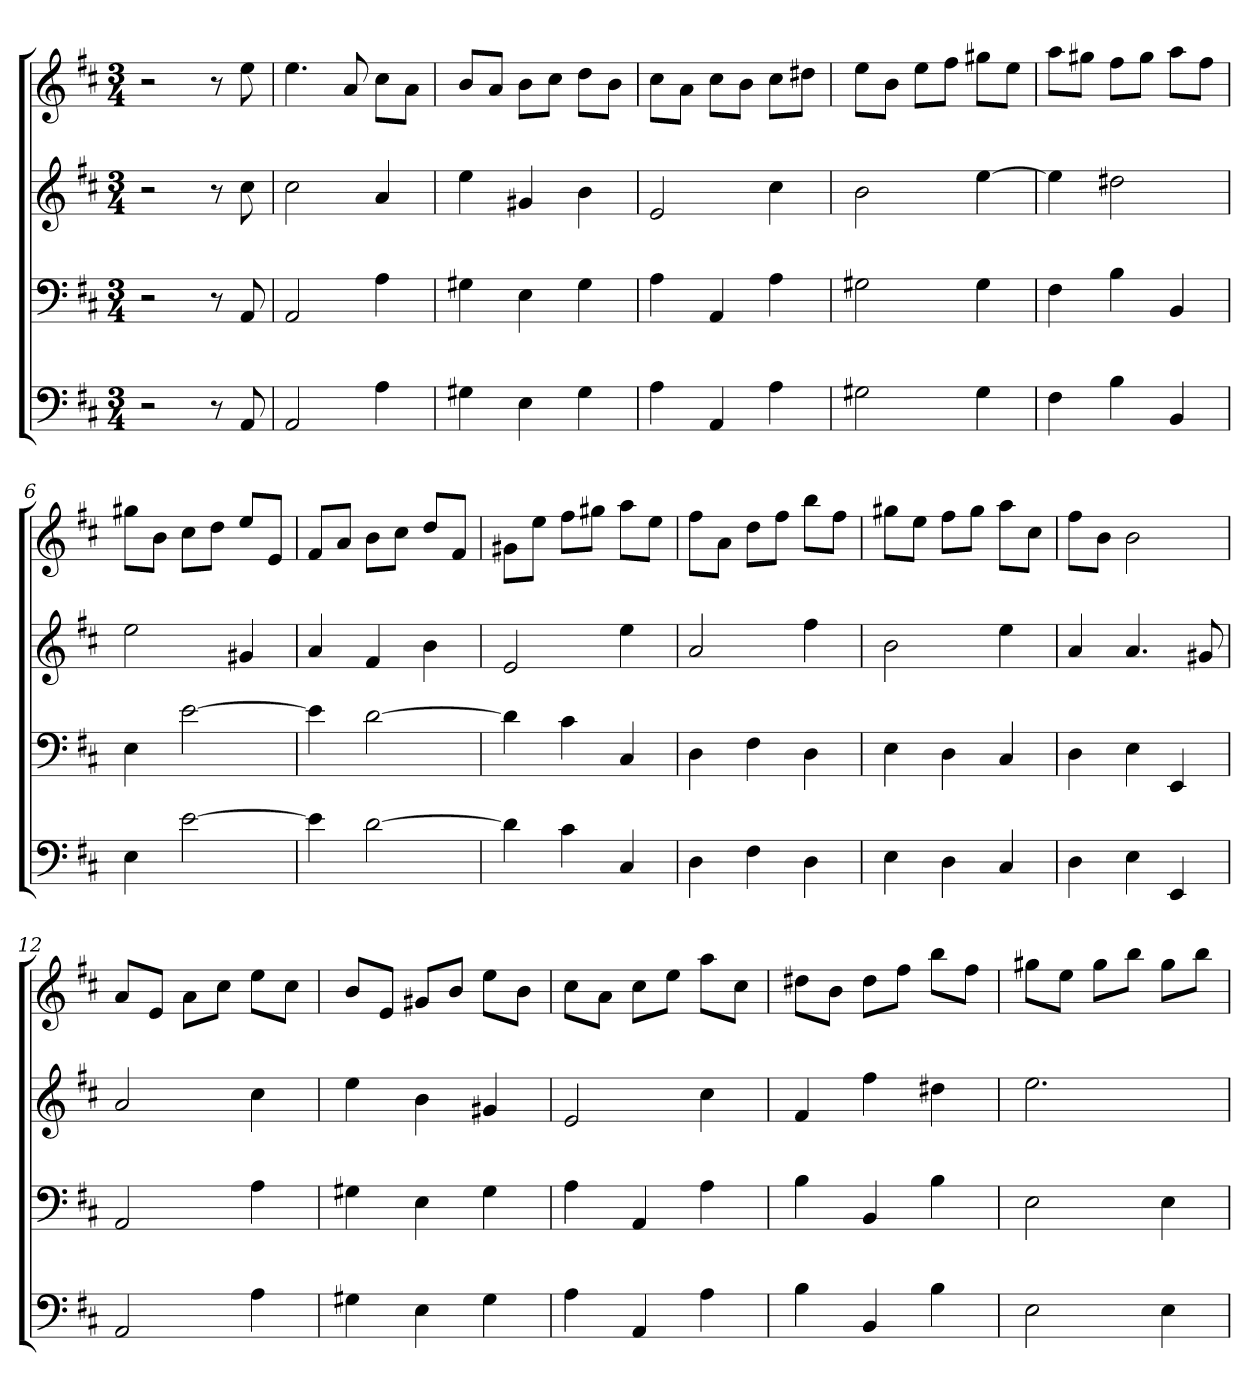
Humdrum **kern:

**kern	**kern	**kern	**kern
*part4	*part3	*part2	*part1
*staff4	*staff3	*staff2	*staff1
*k[f#c#]	*k[f#c#]	*k[f#c#]	*k[f#c#]
*D:	*D:	*D:	*D:
*M3/4	*M3/4	*M3/4	*M3/4
=	=	=	=
2r	2r	2r	2r
8r	8r	8r	8r
8AA	8AA	8cc#	8ee
=1	=1	=1	=1
2AA	2AA	2cc#	4.ee
.	.	.	8a
4A	4A	4a	8cc#L
.	.	.	8aJ
=2	=2	=2	=2
4G#X	4G#X	4ee	8bL
.	.	.	8aJ
4E	4E	4g#X	8bL
.	.	.	8cc#J
4G#	4G#	4b	8ddL
.	.	.	8bJ
=3	=3	=3	=3
4A	4A	2e	8cc#L
.	.	.	8aJ
4AA	4AA	.	8cc#L
.	.	.	8bJ
4A	4A	4cc#	8cc#L
.	.	.	8dd#XJ
=4	=4	=4	=4
2G#X	2G#X	2b	8eeL
.	.	.	8bJ
.	.	.	8eeL
.	.	.	8ff#J
4G#	4G#	[4ee	8gg#XL
.	.	.	8eeJ
=5	=5	=5	=5
4F#	4F#	4ee]	8aaL
.	.	.	8gg#XJ
4B	4B	2dd#X	8ff#L
.	.	.	8gg#J
4BB	4BB	.	8aaL
.	.	.	8ff#J
=6	=6	=6	=6
4E	4E	2ee	8gg#XL
.	.	.	8bJ
[2e	[2e	.	8cc#L
.	.	.	8ddJ
.	.	4g#X	8eeL
.	.	.	8eJ
=7	=7	=7	=7
4e]	4e]	4a	8f#L
.	.	.	8aJ
[2d	[2d	4f#	8bL
.	.	.	8cc#J
.	.	4b	8ddL
.	.	.	8f#J
=8	=8	=8	=8
4d]	4d]	2e	8g#XL
.	.	.	8eeJ
4c#	4c#	.	8ff#L
.	.	.	8gg#XJ
4C#	4C#	4ee	8aaL
.	.	.	8eeJ
=9	=9	=9	=9
4D	4D	2a	8ff#L
.	.	.	8aJ
4F#	4F#	.	8ddL
.	.	.	8ff#J
4D	4D	4ff#	8bbL
.	.	.	8ff#J
=10	=10	=10	=10
4E	4E	2b	8gg#XL
.	.	.	8eeJ
4D	4D	.	8ff#L
.	.	.	8gg#J
4C#	4C#	4ee	8aaL
.	.	.	8cc#J
=11	=11	=11	=11
4D	4D	4a	8ff#L
.	.	.	8bJ
4E	4E	4.a	2b
4EE	4EE	.	.
.	.	8g#X	.
=12	=12	=12	=12
2AA	2AA	2a	8aL
.	.	.	8eJ
.	.	.	8aL
.	.	.	8cc#J
4A	4A	4cc#	8eeL
.	.	.	8cc#J
=13	=13	=13	=13
4G#X	4G#X	4ee	8bL
.	.	.	8eJ
4E	4E	4b	8g#XL
.	.	.	8bJ
4G#	4G#	4g#X	8eeL
.	.	.	8bJ
=14	=14	=14	=14
4A	4A	2e	8cc#L
.	.	.	8aJ
4AA	4AA	.	8cc#L
.	.	.	8eeJ
4A	4A	4cc#	8aaL
.	.	.	8cc#J
=15	=15	=15	=15
4B	4B	4f#	8dd#XL
.	.	.	8bJ
4BB	4BB	4ff#	8dd#L
.	.	.	8ff#J
4B	4B	4dd#X	8bbL
.	.	.	8ff#J
=16	=16	=16	=16
2E	2E	2.ee	8gg#XL
.	.	.	8eeJ
.	.	.	8gg#L
.	.	.	8bbJ
4E	4E	.	8gg#L
.	.	.	8bbJ
=	=	=	=
*-	*-	*-	*-
